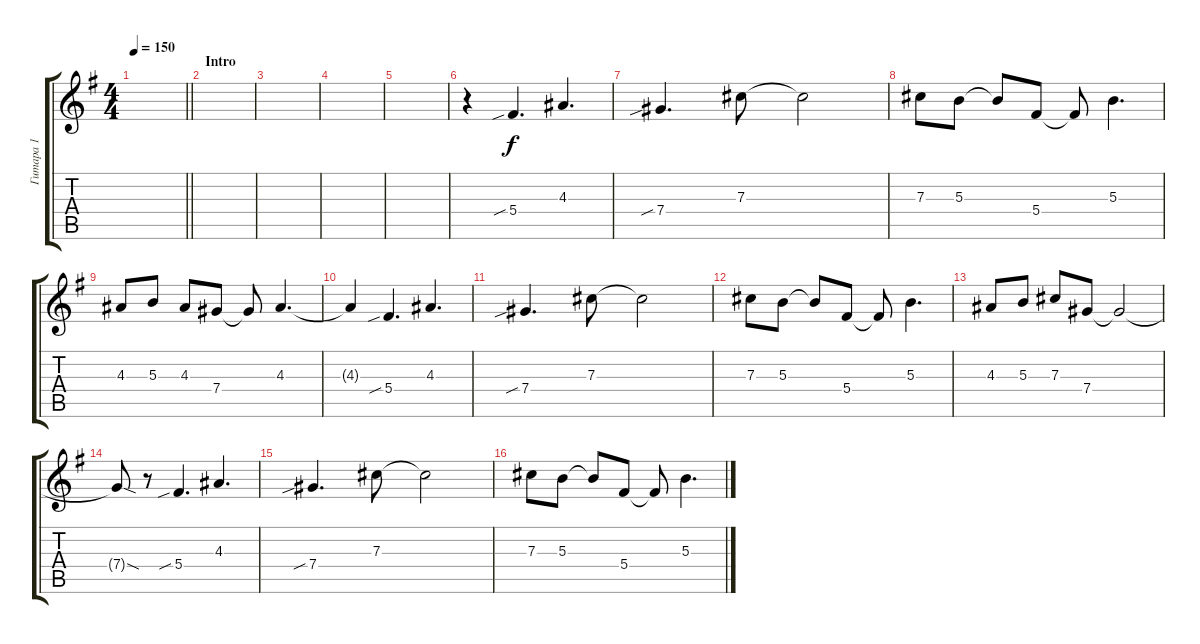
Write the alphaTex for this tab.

\track ("Гитара 1" "Гитара 1") {instrument distortionguitar}
\staff {score tabs}
\tuning (Eb4 Bb3 Gb3 Db3 Ab2 Eb2) {hide}
\ts (4 4)
\tempo 150
\clef g2
\barLineRight lightlight
\ks eminor
|
\section ("" "Intro")
|
|
|
|
r.4 5.4{sib}.4{d} 4.3.4{d} |
7.4{sib}.4{d} 7.3.8 7.3{t}.2 |
7.3.8 5.3.8 5.3{t}.8 5.4.8 5.4{t}.8 5.3.4{d} |
4.3.8 5.3.8 4.3.8 7.4.8 7.4{t}.8 4.3.4{d} |
4.3{t}.4 5.4{sib}.4{d} 4.3.4{d} |
7.4{sib}.4{d} 7.3.8 7.3{t}.2 |
7.3.8 5.3.8 5.3{t}.8 5.4.8 5.4{t}.8 5.3.4{d} |
4.3.8 5.3.8 7.3.8 7.4.8 7.4{t}.2 |
7.4{sod t}.8 r.8 5.4{sib}.4{d} 4.3.4{d} |
7.4{sib}.4{d} 7.3.8 7.3{t}.2 |
7.3.8 5.3.8 5.3{t}.8 5.4.8 5.4{t}.8 5.3.4{d}
